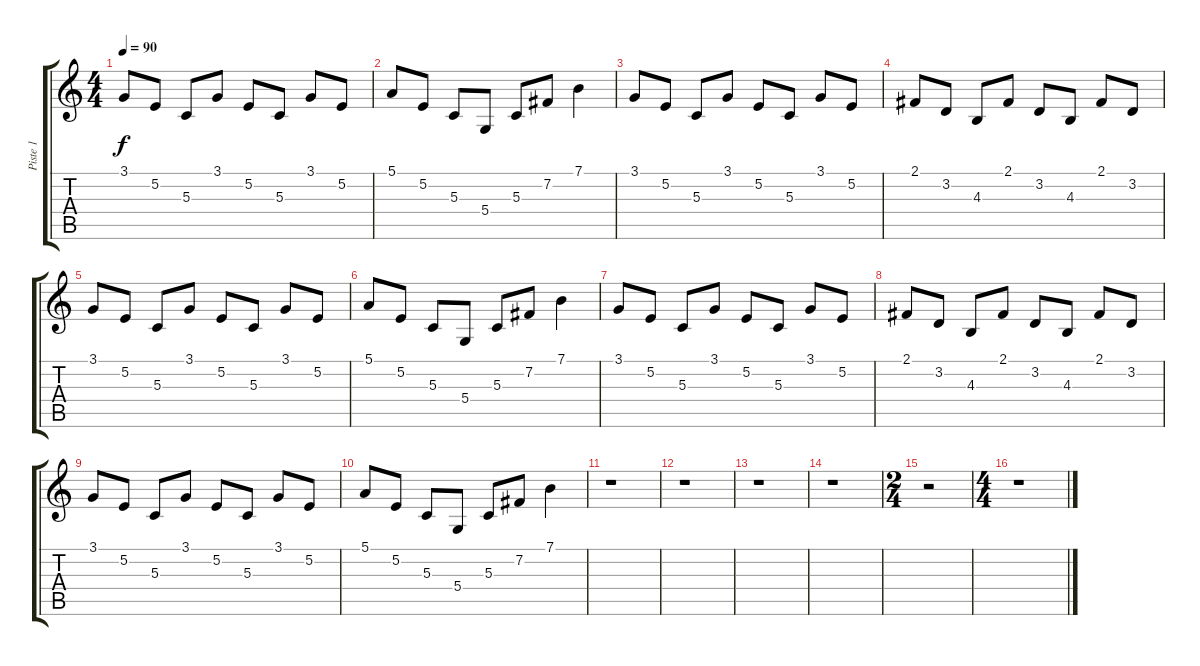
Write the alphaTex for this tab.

\track ("Piste 1" "Piste 1") {instrument acousticgrandpiano}
\staff {score tabs}
\tuning (E4 B3 G3 D3 A2 E2) {hide}
\ts (4 4)
\tempo 90
\clef g2
\ks c
3.1.8{dy f} 5.2.8 5.3.8 3.1.8 5.2.8 5.3.8 3.1.8 5.2.8 |
5.1.8 5.2.8 5.3.8 5.4.8 5.3.8 7.2.8 7.1.4 |
3.1.8 5.2.8 5.3.8 3.1.8 5.2.8 5.3.8 3.1.8 5.2.8 |
2.1.8 3.2.8 4.3.8 2.1.8 3.2.8 4.3.8 2.1.8 3.2.8 |
3.1.8 5.2.8 5.3.8 3.1.8 5.2.8 5.3.8 3.1.8 5.2.8 |
5.1.8 5.2.8 5.3.8 5.4.8 5.3.8 7.2.8 7.1.4 |
3.1.8 5.2.8 5.3.8 3.1.8 5.2.8 5.3.8 3.1.8 5.2.8 |
2.1.8 3.2.8 4.3.8 2.1.8 3.2.8 4.3.8 2.1.8 3.2.8 |
3.1.8 5.2.8 5.3.8 3.1.8 5.2.8 5.3.8 3.1.8 5.2.8 |
5.1.8 5.2.8 5.3.8 5.4.8 5.3.8 7.2.8 7.1.4 |
r.1 |
r.1 |
r.1 |
r.1 |
\ts (2 4)
r.2 |
\ts (4 4)
r.1
